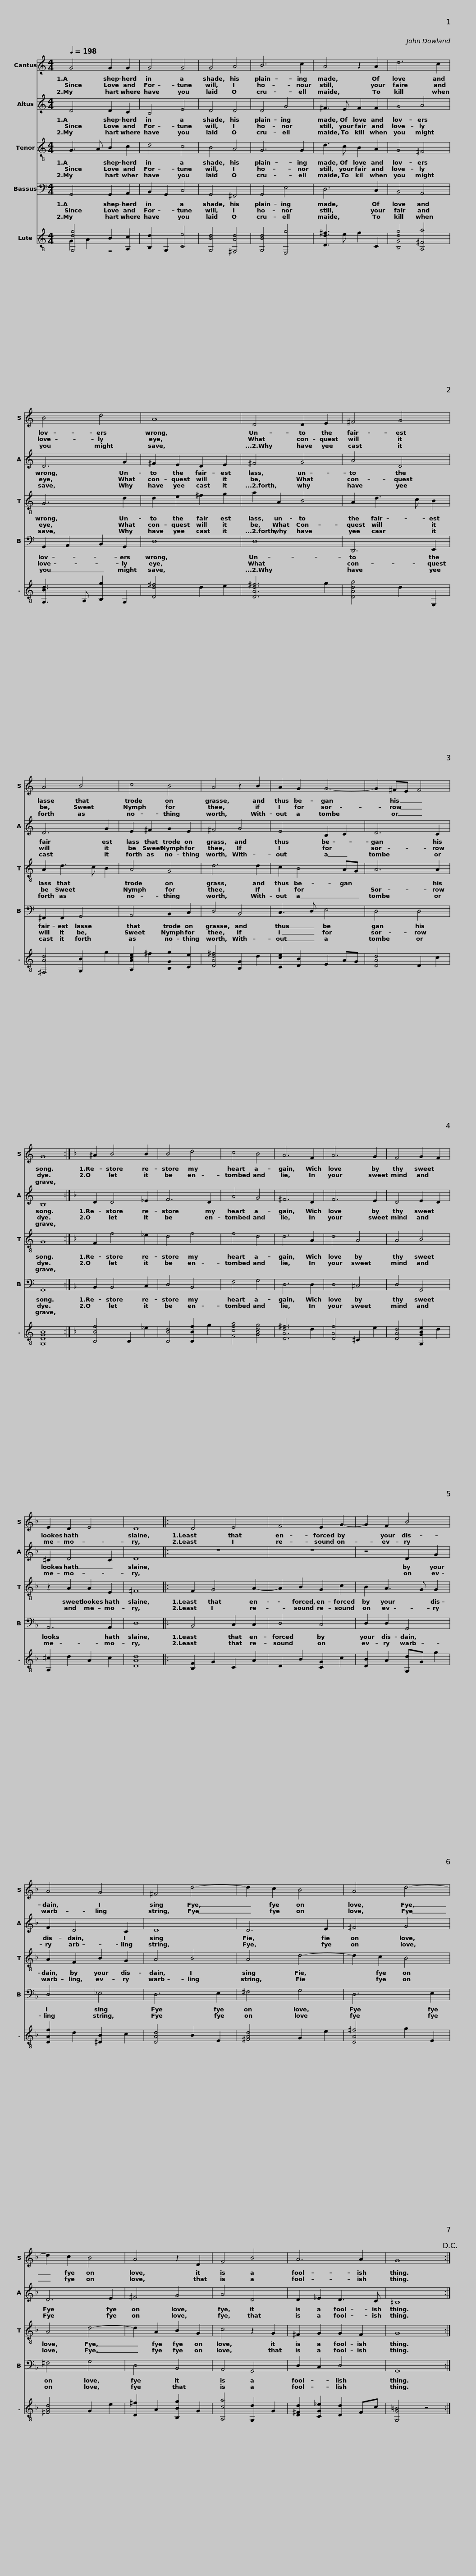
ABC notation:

X:1
%%score 1 2 3 4 ( 5 6 )
L:1/8
Q:1/4=198
M:4/4
I:linebreak $
K:C
V:1 treble
V:2 treble
V:3 treble-8
V:4 bass
V:5 treble-8
V:6 treble-8
V:1
 G4 G2 G2 | G4 G4 | G4 A4 | B6 c2 | A4 z2 A2 | %5
 d6 c2 | B4 d4 |$ A8 | D4 D2 E2 | ^F4 G4 | %10
 A4 B4 | c4 B4 |$ A4 z2 B2 | A2 G2 G4- | G2 ^FE F4 | %15
 G8 :|[K:F] ^A2 B4 B2 | B4 d4 | c4 B4 | A6 F2 |$ %20
 A6 G2 | F4 G2 F2 | E2 D2 E4 | D8 |: D4 E4 | %25
 F4 E2 G2- |$ G2 F2 B4 | A4 G4 | ^F4 d4- | d2 c2 B4 | %30
 A4 d4- | d2 c2 B4 | A4 z2 D2 |$ F4 B4 | A6 A2 | %35
 G8!D.C.! :| %36
V:2
 D4 D2 C2 | B,4 E4 | D4 D4 | D4 G4 | ^F3 E F2 F2 | %5
 G4 A4 | D6 G2 |$ ^F2 E2 D2 E2 | ^F4 G4 | A4 D4 | %10
 D6 G2 | E2 ^F2 G2 E2 |$ ^F4 G4 | E4 B,2 C2 | D6 C2 | %15
 B,8 :|[K:F] D2 D4 _E2 | F6 D2 | A4 G4 | ^F6 D2 |$ %20
 F6 E2 | D4 E2 D2 | ^C2 D4 C2 | D8 |: z8 | %25
 z8 |$ z4 D2 G2 | F2 D4 C2 | D8 | D6 E2 | %30
 ^F4 G4 | D6 E2 | ^F4 G4 |$ A4 D4 | D2 _E2 D3 C | %35
 =B,8 :| %36
V:3
 G3 A B2 c2 | d4 c4 | B4 A4 | G6 G2 | d3 c B2 A2 | %5
 G4 ^F4 | G6 d2 |$ d2 e2 ^f2 g2 | a2 A2 B4 | A2 d3 c B2 | %10
 A2 d3 c B2 | A4 G4 |$ d6 d2 | c2 B4 AG | A6 A2 | %15
 G8 :|[K:F] F2 f4 _e2 | d4 f4 | f4 d4 | d6 A2 |$ %20
 d4 A4 | A4 B4 | z2 A2 A2 E2 | ^F8 |: F2 G4 A2- | %25
 A2 B2 G2 c2 |$ B2 A3 G G2 | A2 F2 B2 G2 | A4 B4 | A4 d4- | %30
 d2 c2 B4 | A4 d4- | d2 A2 B2 G2 |$ c4 z2 G2 | ^F2 G2 G2 F2 | %35
 G8 :| %36
V:4
 G,,4 G,,2 A,,2 | B,,2 G,,2 C,4 | G,,4 ^F,,4 | G,,4 E,4 | D,6 C,2 | %5
 B,,4 A,,4 | G,,2 A,,2 B,,2 G,,2 |$ D,8 | D,8 | D,,6 E,,2 | %10
 ^F,,2 F,,2 G,,4 | A,,4 B,,2 C,2 |$ D,4 B,,4 | C,3 D, E,4 | D,4 D,4 | %15
 G,,8 :|[K:F] B,,2 B,,4 C,2 | D,4 B,,4 | F,4 G,4 | D,6 D,2 |$ %20
 D,4 ^C,4 | D,4 G,,4 | A,,6 A,,2 | D,8 |: B,,4 C,2 C,2 | %25
 D,4 C,4 |$ D,2 D,2 G,,4 | D,4 _E,4 | D,6 E,2 | ^F,4 G,4 | %30
 D,6 E,2 | ^F,4 G,4 | D,4 B,,4 |$ A,,4 G,,4 | D,2 C,2 D,4 | %35
 G,,8 :| %36
V:5
 [G,dg]4 B2 [A,c]2 | [B,d]2 G,2 [Ce]4 | [G,Bd]4 [^F,Ad]4 | [G,Bd]4 [E,g]4 | [Dd^f]3 e f2 C2 | %5
 [B,Gdg]4 [A,^Fa]4 | [G,Bd]3 A, [B,g]2 G,2 |$ [Dd^f]4 d2 e2 | [DAd^f]6 g2 | [DAda]4 d2 E,2 | %10
 [^F,Ad]4 [G,B]2 g2 | [A,Ace]2 ^f2 [B,Gg]2 [Ce]2 |$ [DAd^f]4 [B,G]2 d2 | [Cce]2 [DB]2 E2 AG | [DAd]4 D2 c2 | %15
 [G,DGB]8 :|[K:F] [B,Bf]4 B,2 _e2 | [B,Bd]4 [B,Bf]2 g2 | [Fcfa]4 [GBdg]4 | [DAd^f]6 d2 |$ %20
 [DAf]4 ^C2 e2 | [DAd]4 [G,GBe]2 d2 | [A,^c]2 d2 A2 c2 | [DAd]8 |: [B,F]2 G2 C2 A2 | %25
 D2 B2 [CG]2 c2 |$ [DB]2 A2 [G,d]G g2 | [DAf]2 d2 [^DB]2 c2 | [DAd]4 B2 E2 | [^FAd]4 G2 e2 | %30
 [DA^f]4 g2 E2 | [^FAd]4 G2 e2 | [D^f]2 A2 [B,Bg]2 G2 |$ [A,ca]4 [G,d]2 G2 | [D^Fd]2 [CG_e]2 [Dd]2 Fc | %35
 [G,G=B]4 z4 :| %36
V:6
 G2 A2 z4 | x8 | x8 | x8 | x8 | %5
 x8 | x8 |$ x8 | x8 | x8 | %10
 x8 | x8 |$ x8 | x8 | x8 | %15
 x8 :|[K:F] x8 | x8 | x8 | x8 |$ %20
 x8 | x8 | x8 | x8 |: x8 | %25
 x8 |$ x8 | x8 | x8 | x8 | %30
 x8 | x8 | x8 |$ x8 | x8 | %35
 x8 :| %36
